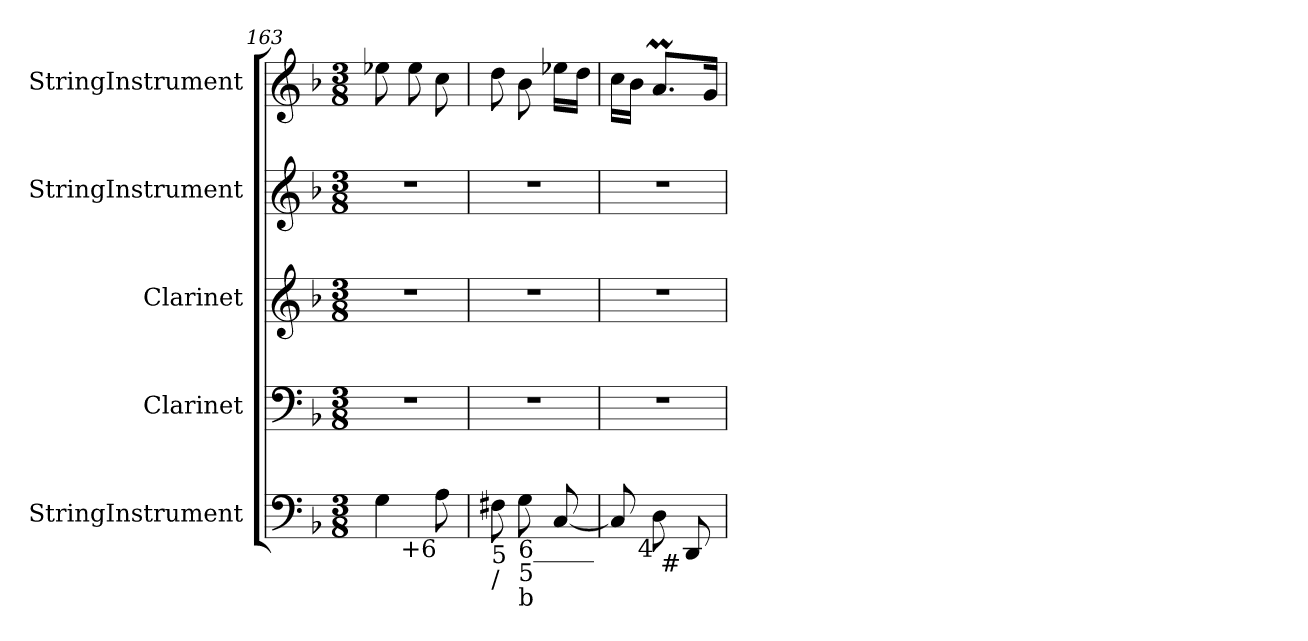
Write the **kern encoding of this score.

**kern	**kern	**kern	**kern	**kern
*part5	*part4	*part3	*part2	*part1
*staff5	*staff4	*staff3	*staff2	*staff1
*I"StringInstrument	*I"Clarinet	*I"Clarinet	*I"StringInstrument	*I"StringInstrument
*I'Str	*I'Cl	*I'Cl	*I'Str	*I'Str
*clefF4	*clefF4	*clefG2	*clefG2	*clefG2
*	*ITrd1c2	*ITrd1c2	*	*
*k[b-]	*k[b-e-a-]	*k[b-e-a-]	*k[b-]	*k[b-]
*F:	*E-:	*E-:	*F:	*F:
*M3/8	*M3/8	*M3/8	*M3/8	*M3/8
=163	=163	=163	=163	=163
!LO:TX:b:t=b	!	!	!	!
!LO:TX:b:t=6	!	!	!	!
*^	*	*	*	*
4G\	16..ryy	4.r	4.r	4.r	8ee-X\
!	!LO:TX:b:t=+6	!	!	!	!
.	4ryy	.	.	.	.
.	.	.	.	.	8ee-\
8A\	.	.	.	.	8cc\
.	64ryy	.	.	.	.
=164	=164	=164	=164	=164	=164
!LO:TX:b:t=5	!	!	!	!	!
!LO:TX:b:t=/	!	!	!	!	!
8F#X\	8ryy	4.r	4.r	4.r	8dd\
!LO:TX:b:t=6\n5	!	!	!	!	!
!LO:TX:b:t=b	!	!	!	!	!
8G\	32.ryy	.	.	.	8b-\
!	!LO:TX:b:t=_____	!	!	!	!
.	8ryy	.	.	.	.
[8C/	.	.	.	.	16ee-X\LL
.	16ryy	.	.	.	.
.	.	.	.	.	16dd\JJ
.	64ryy	.	.	.	.
=165	=165	=165	=165	=165	=165
*	*^	*	*	*	*
8C/]	16ryy	8ryy	4.r	4.r	4.r	16cc\LL
.	64ryy	.	.	.	.	16b-\JJ
!	!LO:TX:b:t=4	!	!	!	!	!
.	4ryy	.	.	.	.	.
8D\	.	64ryy	.	.	.	8.am/L
!	!	!LO:TX:b:t=#	!	!	!	!
.	.	8...ryy	.	.	.	.
8DD/	.	.	.	.	.	.
.	.	.	.	.	.	16g/Jk
.	32.ryy	.	.	.	.	.
*v	*v	*v	*	*	*	*
=	=	=	=	=
*-	*-	*-	*-	*-
